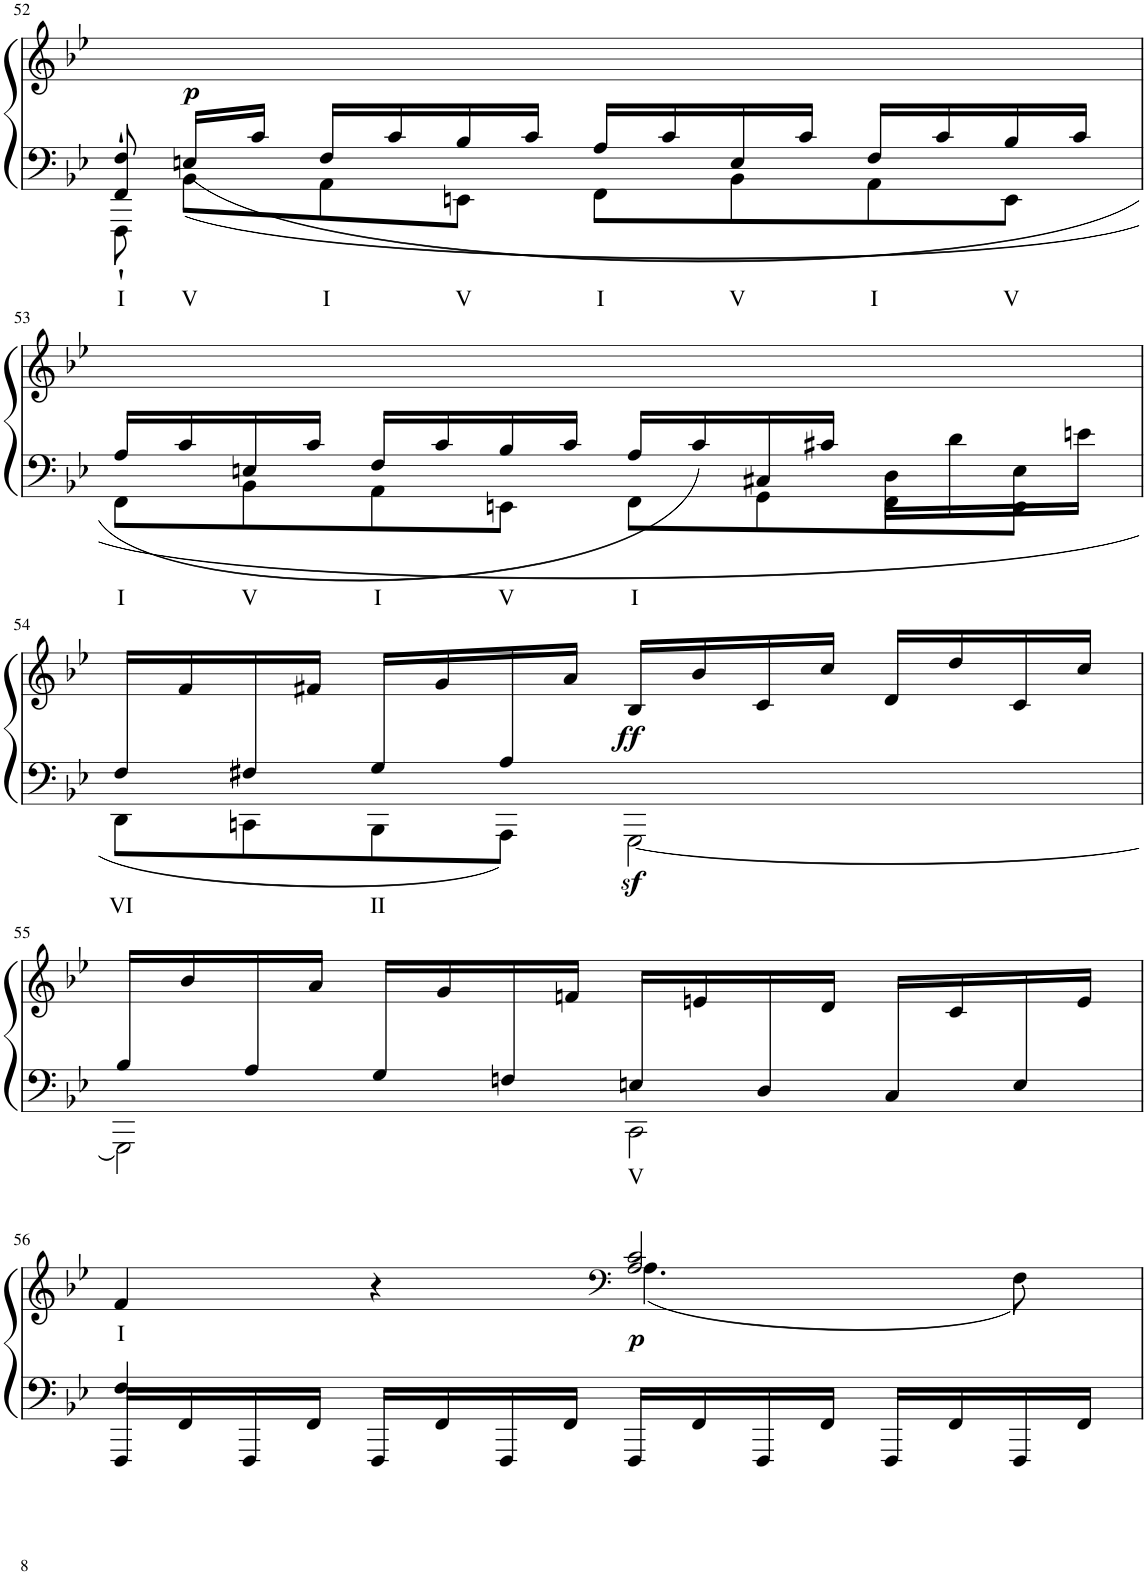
**kern	**text	**kern	**text	**dynam
*part1	*part1	*part1	*part1	*part1
*staff2	*staff2	*staff1	*staff1	*staff1/2
*I"Piano	*	*	*	*
*I'Pno	*	*	*	*
!!LO:PB:g=z
*clefF4	*	*clefG2	*	*
*k[b-e-]	*	*k[b-e-]	*	*
*M4/4	*	*M4/4	*	*
*met(c)	*	*met(c)	*	*
=52	=52	=52	=52	=52
*^	*	*	*	*
!	!	!LO:LY:b	!	!	!
8FF/'` 8F/'`	8FFF`\	I	8ryy	.	.
!	!	!LO:LY:b	!	!	!LO:DY:b
16En/LL	8BB-\L	V	2..ryy	.	p
16c/JJ	.	.	.	.	.
!	!	!LO:LY:b	!	!	!
16F/LL	8AA\	I	.	.	.
16c/	.	.	.	.	.
!	!	!LO:LY:b	!	!	!
16B-/	8EEn\J	V	.	.	.
16c/JJ	.	.	.	.	.
!	!	!LO:LY:b	!	!	!
16A/LL	8FF\L	I	.	.	.
16c/	.	.	.	.	.
!	!	!LO:LY:b	!	!	!
16E/	8BB-\	V	.	.	.
16c/JJ	.	.	.	.	.
!	!	!LO:LY:b	!	!	!
16F/LL	8AA\	I	.	.	.
16c/	.	.	.	.	.
!	!	!LO:LY:b	!	!	!
16B-/	8EE\J	V	.	.	.
16c/JJ	.	.	.	.	.
!!LO:LB:g=z
=53	=53	=53	=53	=53	=53
!	!	!LO:LY:b	!	!	!
16A/LL	8FF\L	I	1ryy	.	.
16c/	.	.	.	.	.
!	!	!LO:LY:b	!	!	!
16En/	8BB-\	V	.	.	.
16c/JJ	.	.	.	.	.
!	!	!LO:LY:b	!	!	!
16F/LL	8AA\	I	.	.	.
16c/	.	.	.	.	.
!	!	!LO:LY:b	!	!	!
16B-/	8EEn\J	V	.	.	.
16c/JJ	.	.	.	.	.
!	!	!LO:LY:b	!	!	!
16A/LL	8FF\L	I	.	.	.
16c/	.	.	.	.	.
16C#X/	8GG\	.	.	.	.
16c#X/JJ	.	.	.	.	.
16D\LL	8FF\	.	.	.	.
16d\	.	.	.	.	.
16E\	8EE\J	.	.	.	.
16en\JJ	.	.	.	.	.
!!LO:LB:g=z
=54	=54	=54	=54	=54	=54
!	!	!LO:LY:b	!	!	!
16F/LL	8DD\L	VI	16ryy	.	.
16ryy	.	.	16f/	.	.
16F#X/	8CCn\	.	16ryy	.	.
16ryy	.	.	16f#X/JJ	.	.
!	!	!LO:LY:b	!	!	!
16G/LL	8BBB-\	II	16ryy	.	.
16ryy	.	.	16g/	.	.
16A/	8AAA\J	.	16ryy	.	.
2ryy	.	.	16a/JJ	.	.
!	!	!	!	!	!LO:DY:b=2
!	!	!	!	!	!LO:DY:n=1:b
.	[<2GGG\	.	16B-/LL	.	sf ff
.	.	.	16b-/	.	.
.	.	.	16c/	.	.
.	.	.	16cc/JJ	.	.
.	.	.	16d/LL	.	.
.	.	.	16dd/	.	.
.	.	.	16c/	.	.
16ryy	.	.	16cc/JJ	.	.
!!LO:LB:g=z
=55	=55	=55	=55	=55	=55
16B-/LL	2GGG\]	.	16ryy	.	.
16ryy	.	.	16b-/	.	.
16A/	.	.	16ryy	.	.
16ryy	.	.	16a/JJ	.	.
16G/LL	.	.	16ryy	.	.
16ryy	.	.	16g/	.	.
16Fn/	.	.	16ryy	.	.
16ryy	.	.	16fn/JJ	.	.
!	!	!LO:LY:b	!	!	!
16En/LL	2CC\	V	16ryy	.	.
16ryy	.	.	16en/	.	.
16D/	.	.	16ryy	.	.
16ryy	.	.	16d/JJ	.	.
16C/LL	.	.	16ryy	.	.
16ryy	.	.	16c/	.	.
16E/	.	.	16ryy	.	.
16ryy	.	.	16e/JJ	.	.
!!LO:LB:g=z
=56	=56	=56	=56	=56	=56
!	!	!	!	!LO:LY:b	!
*	*	*	*^	*	*
4F/	16FFF/LL	.	4f/	2ryy	I	.
.	16FF/	.	.	.	.	.
.	16FFF/	.	.	.	.	.
.	16FF/JJ	.	.	.	.	.
2.ryy	16FFF/LL	.	4r	.	.	.
.	16FF/	.	.	.	.	.
.	16FFF/	.	.	.	.	.
.	16FF/JJ	.	.	.	.	.
*	*	*	*clefF4	*	*	*
!	!	!	!	!	!	!LO:DY:b
.	16FFF/LL	.	2A/ 2c/	(4.A\	.	p
.	16FF/	.	.	.	.	.
.	16FFF/	.	.	.	.	.
.	16FF/JJ	.	.	.	.	.
.	16FFF/LL	.	.	.	.	.
.	16FF/	.	.	.	.	.
.	16FFF/	.	.	8F\)	.	.
.	16FF/JJ	.	.	.	.	.
*v	*v	*	*	*	*	*
*	*	*v	*v	*	*
=	=	=	=	=
*-	*-	*-	*-	*-
